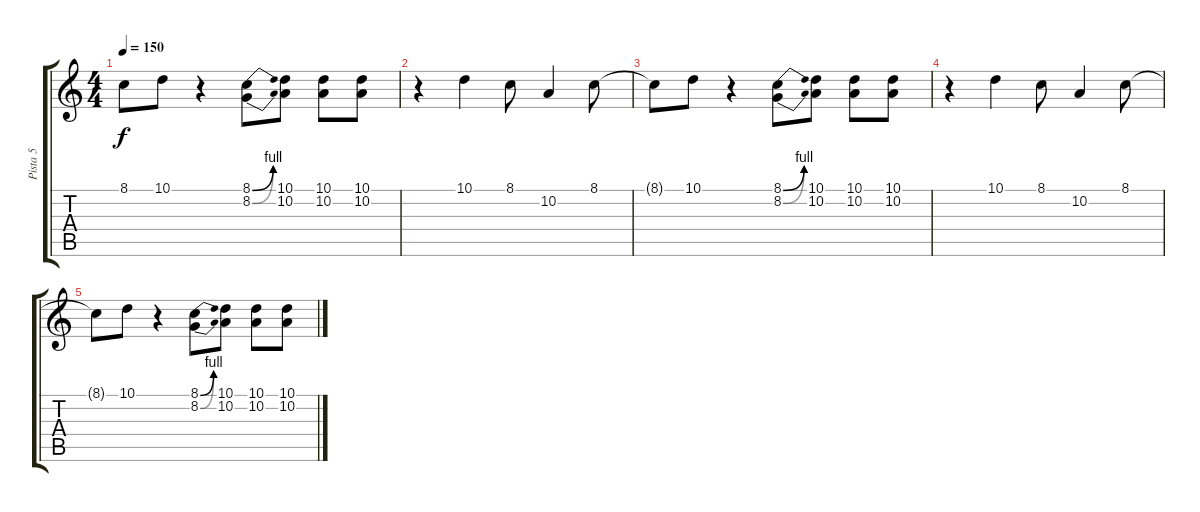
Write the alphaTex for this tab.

\track ("Pista 5" "Pista 5") {instrument lead1square}
\staff {score tabs}
\tuning (E4 B3 G3 D3 A2 E2) {hide}
\ts (4 4)
\tempo 150
\clef g2
\ks c
8.1{t}.8{dy f} 10.1.8 r.4 (8.1{be (bend 0 0 60 4)} 8.2{be (bend 0 0 60 4)}).8 (10.1 10.2).8 (10.1 10.2).8 (10.1 10.2).8 |
r.4{volume 11 instrument lead2sawtooth} 10.1.4 8.1.8 10.2.4 8.1.8 |
8.1{t}.8 10.1.8 r.4 (8.1{be (bend 0 0 60 4)} 8.2{be (bend 0 0 60 4)}).8 (10.1 10.2).8 (10.1 10.2).8 (10.1 10.2).8 |
r.4{volume 11 instrument lead2sawtooth} 10.1.4 8.1.8 10.2.4 8.1.8 |
8.1{t}.8 10.1.8 r.4 (8.1{be (bend 0 0 60 4)} 8.2{be (bend 0 0 60 4)}).8 (10.1 10.2).8 (10.1 10.2).8 (10.1 10.2).8
